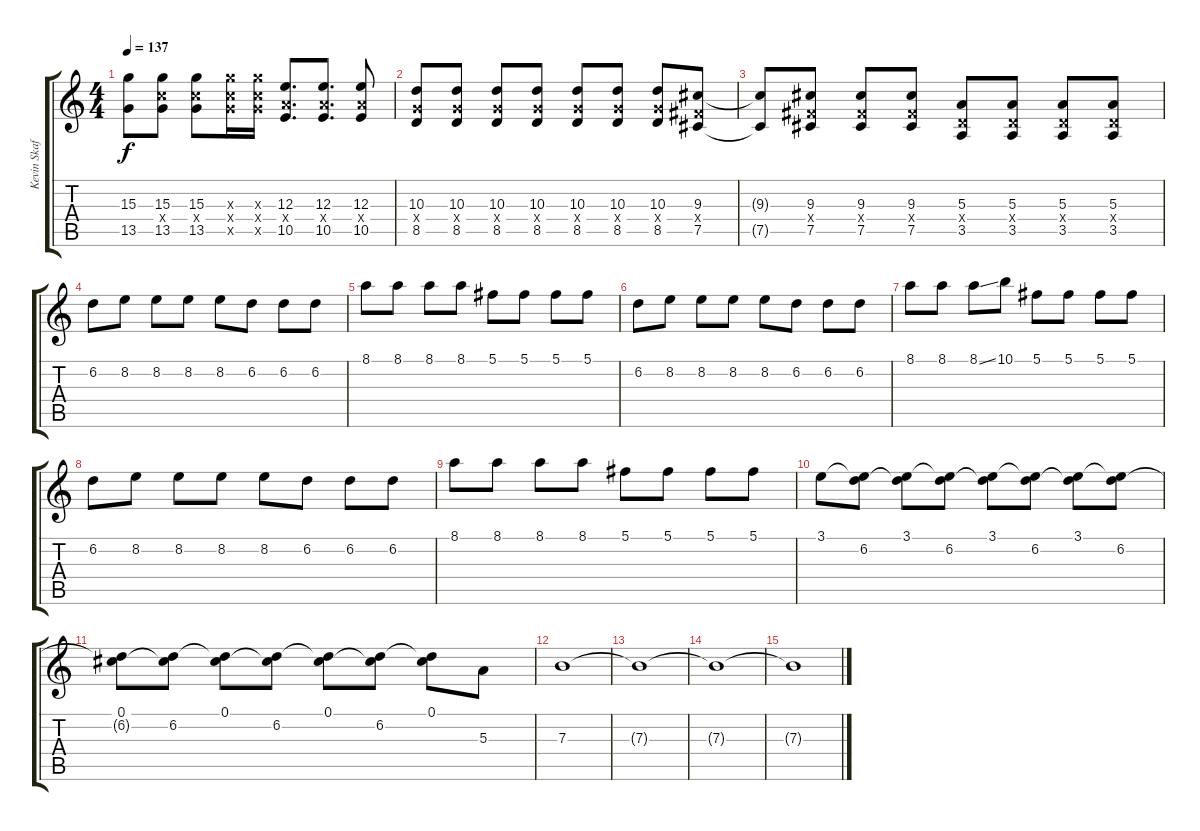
\track ("Kevin Skaff / Lead Guitar" "Kevin Skaf") {instrument distortionguitar}
\staff {score tabs}
\tuning (Db4 Ab3 E3 B2 Gb2 B1) {hide}
\ts (4 4)
\tempo 137
\clef g2
\ks c
(15.3{t} 13.5{t}).8{dy f} (15.3 13.4{x} 13.5).8 (15.3 13.4{x} 13.5).8 (15.3{x} 13.4{x} 13.5{x}).16 (15.3{x} 13.4{x} 13.5{x}).16 (12.3 10.4{x} 10.5).8{d} (12.3 10.4{x} 10.5).8{d} (12.3 10.4{x} 10.5).8 |
(10.3 8.4{x} 8.5).8 (10.3 8.4{x} 8.5).8 (10.3 8.4{x} 8.5).8 (10.3 8.4{x} 8.5).8 (10.3 8.4{x} 8.5).8 (10.3 8.4{x} 8.5).8 (10.3 8.4{x} 8.5).8 (9.3 7.4{x} 7.5).8 |
(9.3{t} 7.5{t}).8 (9.3 7.4{x} 7.5).8 (9.3 7.4{x} 7.5).8 (9.3 7.4{x} 7.5).8 (5.3 3.4{x} 3.5).8 (5.3 3.4{x} 3.5).8 (5.3 3.4{x} 3.5).8 (5.3 3.4{x} 3.5).8 |
6.2.8 8.2.8 8.2.8 8.2.8 8.2.8 6.2.8 6.2.8 6.2.8 |
8.1.8 8.1.8 8.1.8 8.1.8 5.1.8 5.1.8 5.1.8 5.1.8 |
6.2.8 8.2.8 8.2.8 8.2.8 8.2.8 6.2.8 6.2.8 6.2.8 |
8.1.8 8.1.8 8.1{ss}.8 10.1.8 5.1.8 5.1.8 5.1.8 5.1.8 |
6.2.8 8.2.8 8.2.8 8.2.8 8.2.8 6.2.8 6.2.8 6.2.8 |
8.1.8 8.1.8 8.1.8 8.1.8 5.1.8 5.1.8 5.1.8 5.1.8 |
3.1.8 (3.1{t} 6.2).8 (3.1 6.2{t}).8 (3.1{t} 6.2).8 (3.1 6.2{t}).8 (3.1{t} 6.2).8 (3.1 6.2{t}).8 (3.1{t} 6.2).8 |
(0.1 6.2{t}).8 (0.1{t} 6.2).8 (0.1 6.2{t}).8 (0.1{t} 6.2).8 (0.1 6.2{t}).8 (0.1{t} 6.2).8 (0.1 6.2{t}).8 5.3.8 |
7.3.1 |
7.3{t}.1 |
7.3{t}.1 |
7.3{t}.1
